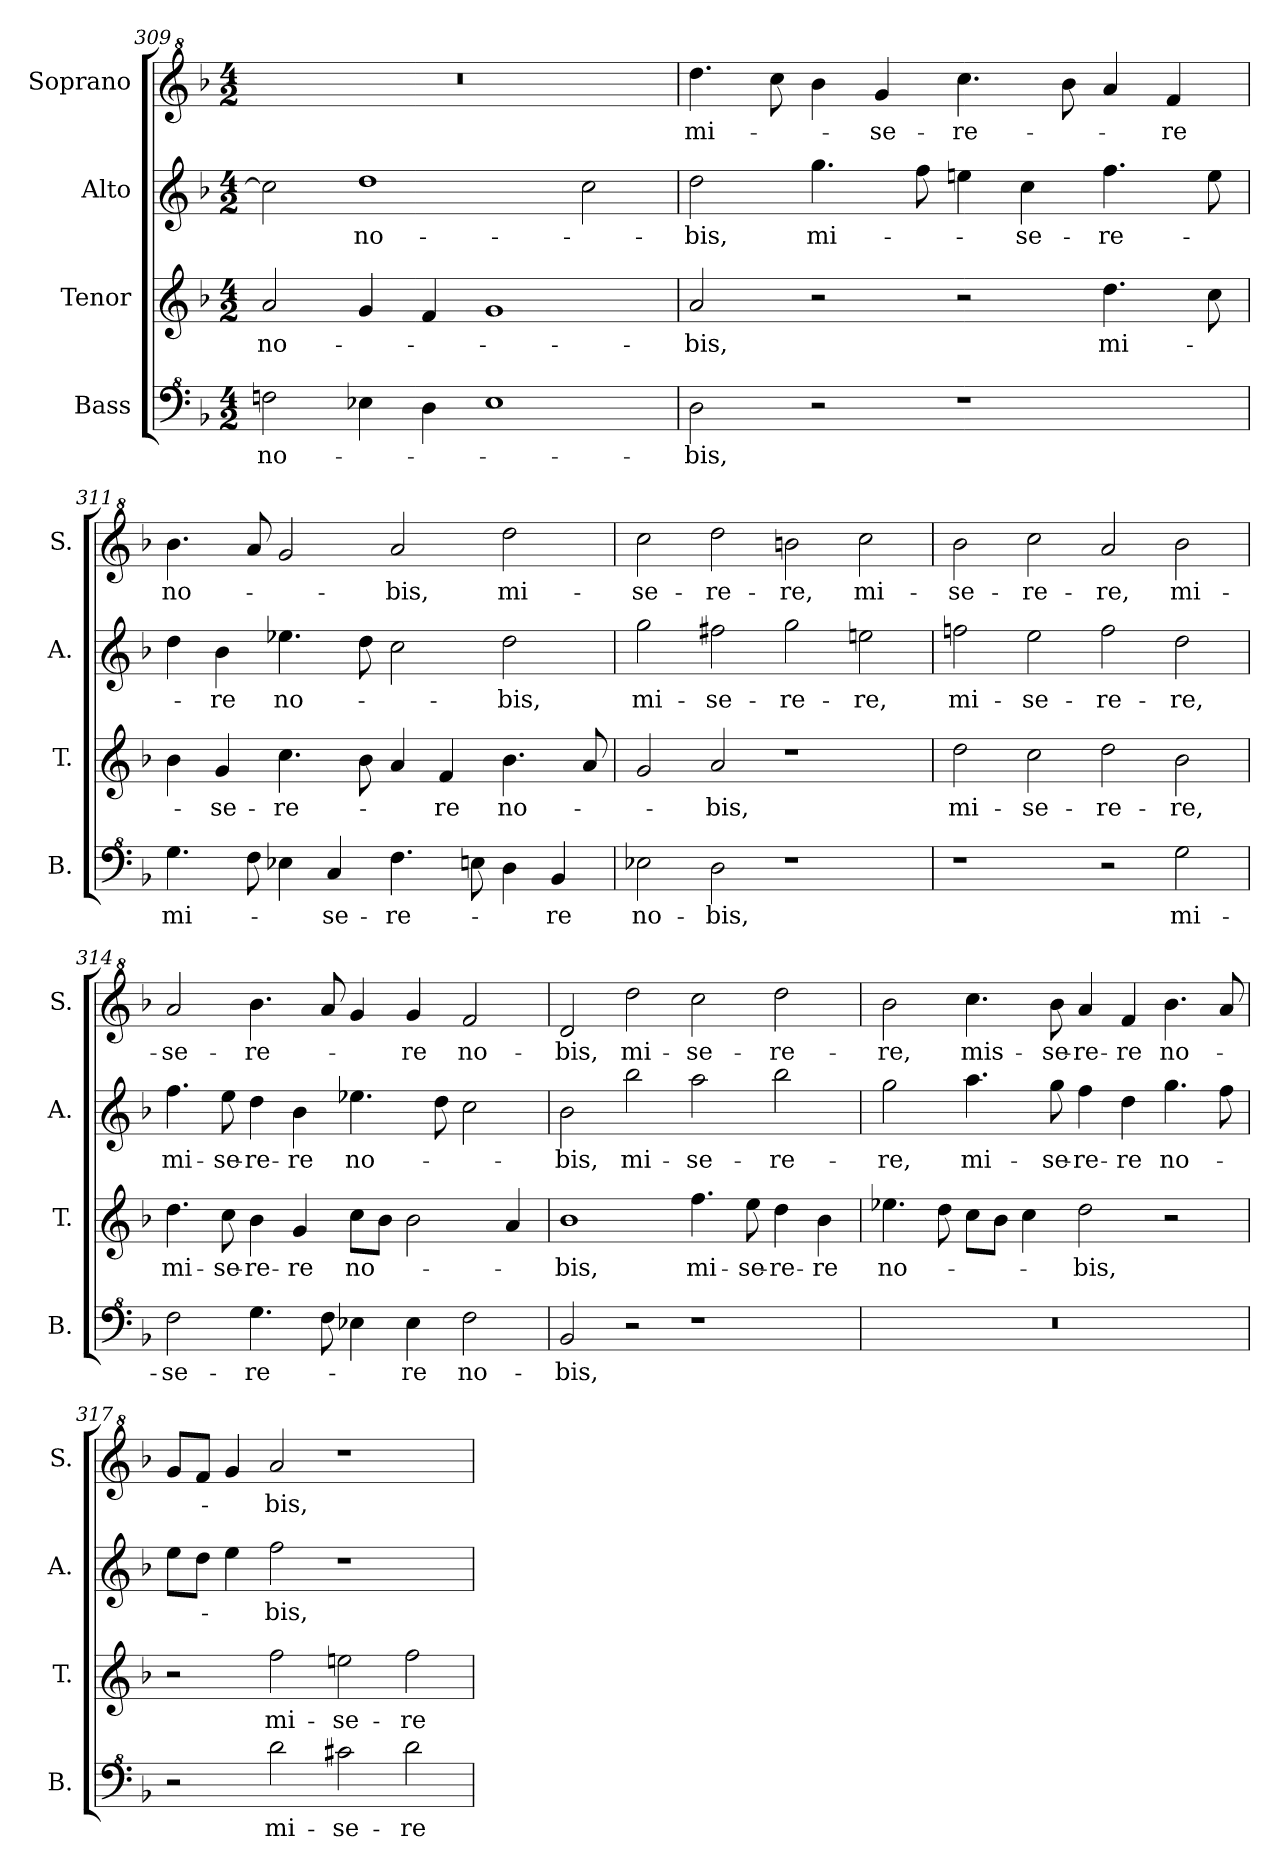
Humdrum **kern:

**kern	**text	**kern	**text	**kern	**text	**kern	**text
*part4	*part4	*part3	*part3	*part2	*part2	*part1	*part1
*staff4	*staff4	*staff3	*staff3	*staff2	*staff2	*staff1	*staff1
*I"Bass	*	*I"Tenor	*	*I"Alto	*	*I"Soprano	*
*I'B.	*	*I'T.	*	*I'A.	*	*I'S.	*
*clefF^4	*	*clefG2	*	*clefG2	*	*clefG^2	*
*k[b-]	*	*k[b-]	*	*k[b-]	*	*k[b-]	*
*M4/2	*	*M4/2	*	*M4/2	*	*M4/2	*
=309	=309	=309	=309	=309	=309	=309	=309
!	!LO:LY:b	!	!LO:LY:b	!	!	!	!
2fni\	no-	2a/	no-	2cc\]	.	0r	.
!	!	!	!	!	!LO:LY:b	!	!
4e-X\	.	4g/	.	1dd	no-	.	.
4d\	.	4f/	.	.	.	.	.
1e-	.	1g	.	.	.	.	.
.	.	.	.	2cc\	.	.	.
!!LO:LB:g=z
=310	=310	=310	=310	=310	=310	=310	=310
!	!LO:LY:b	!	!LO:LY:b	!	!LO:LY:b	!	!LO:LY:b
2d\	-bis,	2a/	-bis,	2dd\	-bis,	4.ddd\	mi-
.	.	.	.	.	.	8ccc\	.
!	!	!	!	!	!LO:LY:b	!	!
2r	.	2r	.	4.gg\	mi-	4bb-\	.
!	!	!	!	!	!	!	!LO:LY:b
.	.	.	.	.	.	4gg/	-se-
.	.	.	.	8ff\	.	.	.
!	!	!	!	!	!	!	!LO:LY:b
1r	.	2r	.	4eeni\	.	4.ccc\	-re-
!	!	!	!	!	!LO:LY:b	!	!
.	.	.	.	4cc\	-se-	.	.
.	.	.	.	.	.	8bb-\	.
!	!	!	!LO:LY:b	!	!LO:LY:b	!	!
.	.	4.dd\	mi-	4.ff\	-re-	4aa/	.
!	!	!	!	!	!	!	!LO:LY:b
.	.	.	.	.	.	4ff/	-re
.	.	8cc\	.	8ee\	.	.	.
=311	=311	=311	=311	=311	=311	=311	=311
!	!LO:LY:b	!	!	!	!	!	!LO:LY:b
4.g\	mi-	4b-\	.	4dd\	.	4.bb-\	no-
!	!	!	!LO:LY:b	!	!LO:LY:b	!	!
.	.	4g/	-se-	4b-\	-re	.	.
8f\	.	.	.	.	.	8aa/	.
!	!	!	!LO:LY:b	!	!LO:LY:b	!	!
4e-X\	.	4.cc\	-re-	4.ee-X\	no-	2gg/	.
!	!LO:LY:b	!	!	!	!	!	!
4c/	-se-	.	.	.	.	.	.
.	.	8b-\	.	8dd\	.	.	.
!	!LO:LY:b	!	!	!	!	!	!LO:LY:b
4.f\	-re-	4a/	.	2cc\	.	2aa/	-bis,
!	!	!	!LO:LY:b	!	!	!	!
.	.	4f/	-re	.	.	.	.
8en\	.	.	.	.	.	.	.
!	!	!	!LO:LY:b	!	!LO:LY:b	!	!LO:LY:b
4d\	.	4.b-\	no-	2dd\	bis,	2ddd\	mi-
!	!LO:LY:b	!	!	!	!	!	!
4B-/	-re	.	.	.	.	.	.
.	.	8a/	.	.	.	.	.
=312	=312	=312	=312	=312	=312	=312	=312
!	!LO:LY:b	!	!	!	!LO:LY:b	!	!LO:LY:b
2e-X\	no-	2g/	.	2gg\	mi-	2ccc\	-se-
!	!LO:LY:b	!	!LO:LY:b	!	!LO:LY:b	!	!LO:LY:b
2d\	-bis,	2a/	-bis,	2ff#X\	-se-	2ddd\	-re-
!	!	!	!	!	!LO:LY:b	!	!LO:LY:b
1r	.	1r	.	2gg\	-re-	2bbn\	-re,
!	!	!	!	!	!LO:LY:b	!	!LO:LY:b
.	.	.	.	2eeni\	-re,	2ccc\	mi-
=313	=313	=313	=313	=313	=313	=313	=313
!	!	!	!LO:LY:b	!	!LO:LY:b	!	!LO:LY:b
1r	.	2dd\	mi-	2ffni\	mi-	2bb-i\	-se-
!	!	!	!LO:LY:b	!	!LO:LY:b	!	!LO:LY:b
.	.	2cc\	-se-	2ee\	-se-	2ccc\	-re-
!	!	!	!LO:LY:b	!	!LO:LY:b	!	!LO:LY:b
2r	.	2dd\	-re-	2ff\	-re-	2aa/	-re,
!	!LO:LY:b	!	!LO:LY:b	!	!LO:LY:b	!	!LO:LY:b
2g\	mi-	2b-\	-re,	2dd\	-re,	2bb-\	mi-
=314	=314	=314	=314	=314	=314	=314	=314
!	!LO:LY:b	!	!LO:LY:b	!	!LO:LY:b	!	!LO:LY:b
2f\	-se-	4.dd\	mi-	4.ff\	mi-	2aa/	-se-
!	!	!	!LO:LY:b	!	!LO:LY:b	!	!
.	.	8cc\	-se-	8ee\	-se-	.	.
!	!LO:LY:b	!	!LO:LY:b	!	!LO:LY:b	!	!LO:LY:b
4.g\	-re-	4b-\	-re-	4dd\	-re-	4.bb-\	-re-
!	!	!	!LO:LY:b	!	!LO:LY:b	!	!
.	.	4g/	-re	4b-\	-re	.	.
8f\	.	.	.	.	.	8aa/	.
!	!	!	!LO:LY:b	!	!LO:LY:b	!	!
4e-X\	.	8cc\L	no-	4.ee-X\	no-	4gg/	.
.	.	8b-\J	.	.	.	.	.
!	!LO:LY:b	!	!	!	!	!	!LO:LY:b
4e-\	-re	2b-\	.	.	.	4gg/	-re
.	.	.	.	8dd\	.	.	.
!	!LO:LY:b	!	!	!	!	!	!LO:LY:b
2f\	no-	.	.	2cc\	.	2ff/	no-
.	.	4a/	.	.	.	.	.
=315	=315	=315	=315	=315	=315	=315	=315
!	!LO:LY:b	!	!LO:LY:b	!	!LO:LY:b	!	!LO:LY:b
2B-/	-bis,	1b-	-bis,	2b-\	-bis,	2dd/	-bis,
!	!	!	!	!	!LO:LY:b	!	!LO:LY:b
2r	.	.	.	2bb-\	mi-	2ddd\	mi-
!	!	!	!LO:LY:b	!	!LO:LY:b	!	!LO:LY:b
1r	.	4.ff\	mi-	2aa\	-se-	2ccc\	-se-
!	!	!	!LO:LY:b	!	!	!	!
.	.	8ee\	-se-	.	.	.	.
!	!	!	!LO:LY:b	!	!LO:LY:b	!	!LO:LY:b
.	.	4dd\	-re-	2bb-\	-re-	2ddd\	-re-
!	!	!	!LO:LY:b	!	!	!	!
.	.	4b-\	-re	.	.	.	.
=316	=316	=316	=316	=316	=316	=316	=316
!	!	!	!LO:LY:b	!	!LO:LY:b	!	!LO:LY:b
0r	.	4.ee-X\	no-	2gg\	-re,	2bb-\	-re,
.	.	8dd\	.	.	.	.	.
!	!	!	!	!	!LO:LY:b	!	!LO:LY:b
.	.	8cc\L	.	4.aa\	mi-	4.ccc\	mis-
.	.	8b-\J	.	.	.	.	.
.	.	4cc\	.	.	.	.	.
!	!	!	!	!	!LO:LY:b	!	!LO:LY:b
.	.	.	.	8gg\	-se-	8bb-\	-se-
!	!	!	!LO:LY:b	!	!LO:LY:b	!	!LO:LY:b
.	.	2dd\	-bis,	4ff\	-re-	4aa/	-re-
!	!	!	!	!	!LO:LY:b	!	!LO:LY:b
.	.	.	.	4dd\	-re	4ff/	-re
!	!	!	!	!	!LO:LY:b	!	!LO:LY:b
.	.	2r	.	4.gg\	no-	4.bb-\	no-
.	.	.	.	8ff\	.	8aa/	.
=317	=317	=317	=317	=317	=317	=317	=317
2r	.	2r	.	8ee\L	.	8gg/L	.
.	.	.	.	8dd\J	.	8ff/J	.
.	.	.	.	4ee\	.	4gg/	.
!	!LO:LY:b	!	!LO:LY:b	!	!LO:LY:b	!	!LO:LY:b
2dd\	mi-	2ff\	mi-	2ff\	-bis,	2aa/	-bis,
!	!LO:LY:b	!	!LO:LY:b	!	!	!	!
2cc#X\	-se-	2eeni\	-se-	1r	.	1r	.
!	!LO:LY:b	!	!LO:LY:b	!	!	!	!
2dd\	-re-	2ff\	-re-	.	.	.	.
=	=	=	=	=	=	=	=
*-	*-	*-	*-	*-	*-	*-	*-
